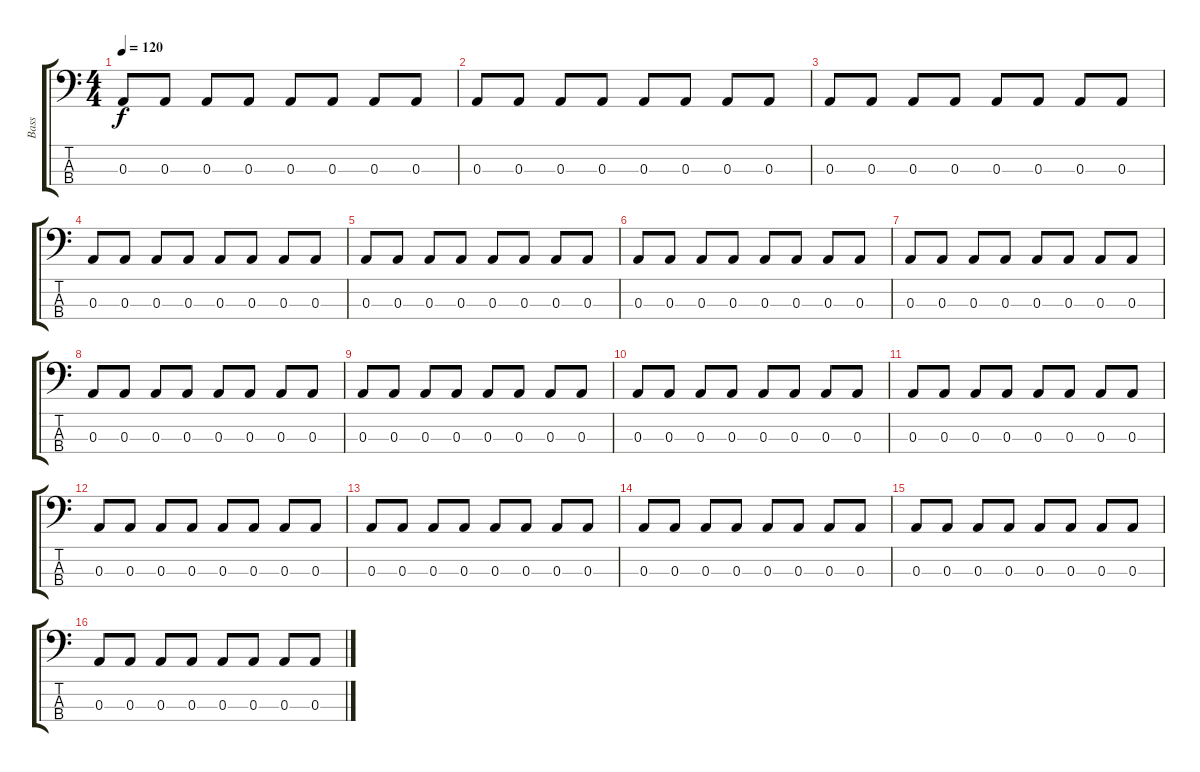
\track ("Bass" "Bass") {instrument acousticbass}
\staff {score tabs}
\tuning (G2 D2 A1 E1) {hide}
\ts (4 4)
\tempo 120
\clef f4
\ks c
0.3.8{dy f} 0.3.8 0.3.8 0.3.8 0.3.8 0.3.8 0.3.8 0.3.8 |
0.3.8 0.3.8 0.3.8 0.3.8 0.3.8 0.3.8 0.3.8 0.3.8 |
0.3.8 0.3.8 0.3.8 0.3.8 0.3.8 0.3.8 0.3.8 0.3.8 |
0.3.8 0.3.8 0.3.8 0.3.8 0.3.8 0.3.8 0.3.8 0.3.8 |
0.3.8 0.3.8 0.3.8 0.3.8 0.3.8 0.3.8 0.3.8 0.3.8 |
0.3.8 0.3.8 0.3.8 0.3.8 0.3.8 0.3.8 0.3.8 0.3.8 |
0.3.8 0.3.8 0.3.8 0.3.8 0.3.8 0.3.8 0.3.8 0.3.8 |
0.3.8 0.3.8 0.3.8 0.3.8 0.3.8 0.3.8 0.3.8 0.3.8 |
0.3.8 0.3.8 0.3.8 0.3.8 0.3.8 0.3.8 0.3.8 0.3.8 |
0.3.8 0.3.8 0.3.8 0.3.8 0.3.8 0.3.8 0.3.8 0.3.8 |
0.3.8 0.3.8 0.3.8 0.3.8 0.3.8 0.3.8 0.3.8 0.3.8 |
0.3.8 0.3.8 0.3.8 0.3.8 0.3.8 0.3.8 0.3.8 0.3.8 |
0.3.8 0.3.8 0.3.8 0.3.8 0.3.8 0.3.8 0.3.8 0.3.8 |
0.3.8 0.3.8 0.3.8 0.3.8 0.3.8 0.3.8 0.3.8 0.3.8 |
0.3.8 0.3.8 0.3.8 0.3.8 0.3.8 0.3.8 0.3.8 0.3.8 |
0.3.8 0.3.8 0.3.8 0.3.8 0.3.8 0.3.8 0.3.8 0.3.8
